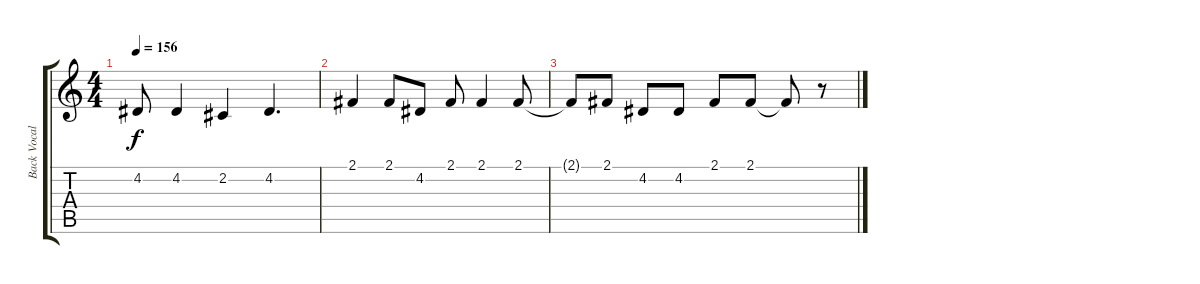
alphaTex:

\track ("Back Vocals" "Back Vocal") {instrument tenorsax}
\staff {score tabs}
\tuning (E4 B3 G3 D3 A2 E2) {hide}
\ts (4 4)
\tempo 156
\clef g2
\ks c
4.2{t}.8{dy f} 4.2.4 2.2.4 4.2.4{d} |
2.1.4 2.1.8 4.2.8 2.1.8 2.1.4 2.1.8 |
2.1{t}.8 2.1.8 4.2.8 4.2.8 2.1.8 2.1.8 2.1{t}.8 r.8
